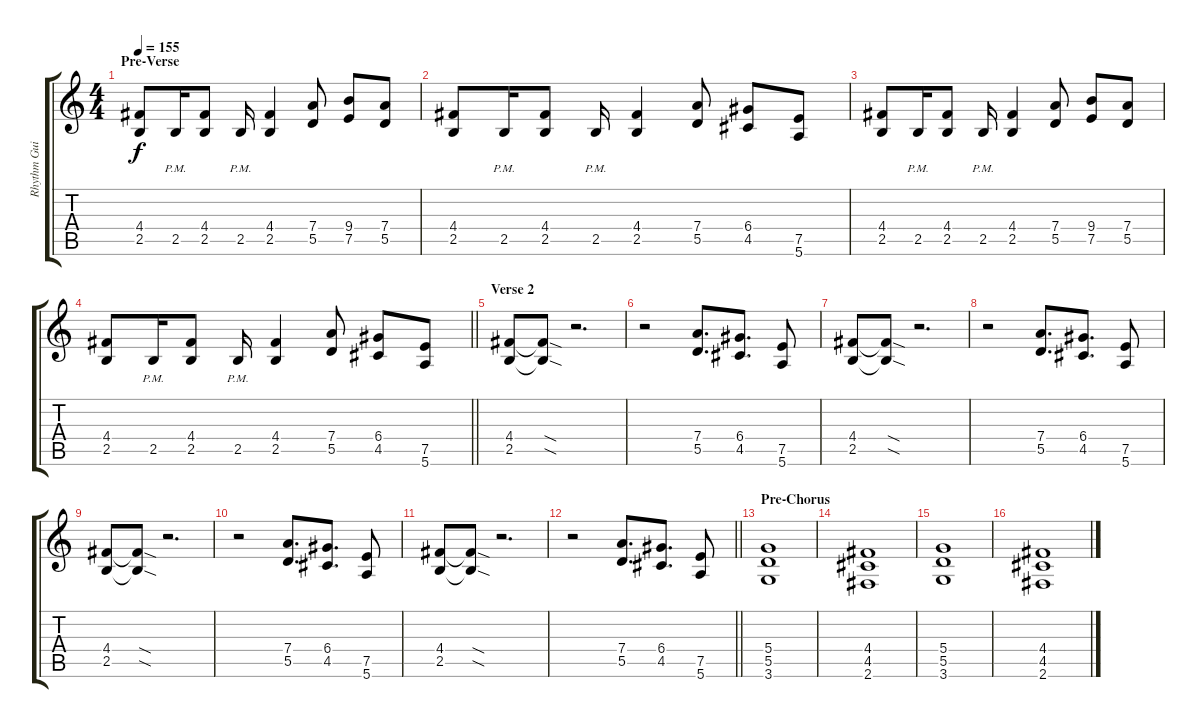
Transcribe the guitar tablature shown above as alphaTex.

\track ("Rhythm Guitar" "Rhythm Gui") {instrument distortionguitar}
\staff {score tabs}
\tuning (E4 B3 G3 D3 A2 E2) {hide}
\ts (4 4)
\section ("" "Pre-Verse")
\tempo 155
\clef g2
\ks c
(4.4 2.5).8{dy f} 2.5{pm}.16 (4.4 2.5).8 2.5{pm}.16 (4.4 2.5).4 (7.4 5.5).8 (9.4 7.5).8 (7.4 5.5).8 |
(4.4 2.5).8 2.5{pm}.16 (4.4 2.5).8 2.5{pm}.16 (4.4 2.5).4 (7.4 5.5).8 (6.4 4.5).8 (7.5 5.6).8 |
(4.4 2.5).8 2.5{pm}.16 (4.4 2.5).8 2.5{pm}.16 (4.4 2.5).4 (7.4 5.5).8 (9.4 7.5).8 (7.4 5.5).8 |
\barLineRight lightlight
(4.4 2.5).8 2.5{pm}.16 (4.4 2.5).8 2.5{pm}.16 (4.4 2.5).4 (7.4 5.5).8 (6.4 4.5).8 (7.5 5.6).8 |
\section ("" "Verse 2")
(4.4 2.5).8 (4.4{sod t} 2.5{sod t}).8 r.2{d} |
r.2 (7.4 5.5).8{d} (6.4 4.5).8{d} (7.5 5.6).8 |
(4.4 2.5).8 (4.4{sod t} 2.5{sod t}).8 r.2{d} |
r.2 (7.4 5.5).8{d} (6.4 4.5).8{d} (7.5 5.6).8 |
(4.4 2.5).8 (4.4{sod t} 2.5{sod t}).8 r.2{d} |
r.2 (7.4 5.5).8{d} (6.4 4.5).8{d} (7.5 5.6).8 |
(4.4 2.5).8 (4.4{sod t} 2.5{sod t}).8 r.2{d} |
\barLineRight lightlight
r.2 (7.4 5.5).8{d} (6.4 4.5).8{d} (7.5 5.6).8 |
\section ("" "Pre-Chorus")
(5.4 5.5 3.6).1 |
(4.4 4.5 2.6).1 |
(5.4 5.5 3.6).1 |
(4.4 4.5 2.6).1
